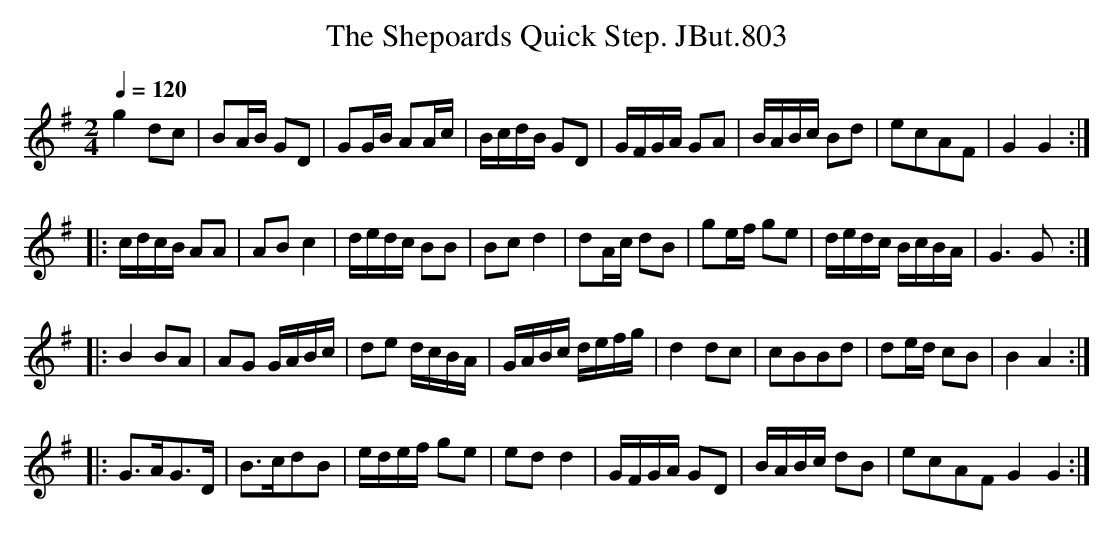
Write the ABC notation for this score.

X:1
T:Shepoards Quick Step. JBut.803, The
M:2/4
L:1/8
Q:1/4=120
K:G
g2dc|BA/B/ GD|GG/B/ AA/c/|B/c/d/B/ GD|G/F/G/A/ GA|B/A/B/c/ Bd|ecAF|G2G2:|
|:c/d/c/B/ AA|AB c2|d/e/d/c/ BB|Bcd2|dA/c/ dB|ge/f/ ge|d/e/d/c/ B/c/B/A/|G3G:|
|:B2 BA|AG G/A/B/c/|de d/c/B/A/|G/A/B/c/ d/e/f/g/|d2dc|cBBd|de/d/ cB|B2A2:|
|:G>AG>D|B>cdB|e/d/e/f/ ge|edd2|G/F/G/A/ GD|B/A/B/c/ dB|ecAF G2G2:|
